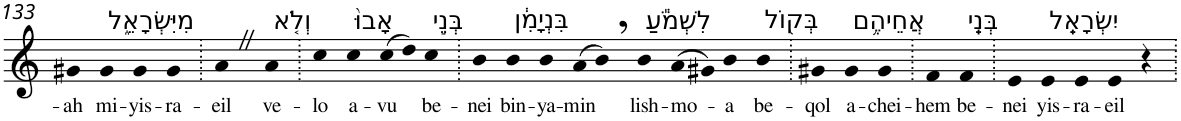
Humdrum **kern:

**kern	**text
*part1	*part1
*staff1	*staff1
*I"Piano	*
*I'Pno	*
!!LO:PB:g=z
*clefG2	*
*k[]	*
=133	=133
!	!LO:LY:b
4g#X	-ah
!LO:TX:a:t=מִיִּשְׂרָאֵ֑ל	!
!	!LO:LY:b
4g#	mi-
!	!LO:LY:b
4g#	-yis-
!	!LO:LY:b
4g#	-ra-
=134.	=134.
!	!LO:LY:b
4aZ	-eil
!LO:TX:a:t=וְלֹ֤א	!
!	!LO:LY:b
4a	ve-
=135.	=135.
!	!LO:LY:b
4cc	-lo
!LO:TX:a:t=אָבוּ֙	!
!	!LO:LY:b
4cc	a-
!	!LO:LY:b
(>8cc	-vu
8dd)	.
!LO:TX:a:t=בְּנֵ֣י	!
!	!LO:LY:b
4cc	be-
=136.	=136.
!	!LO:LY:b
4b	-nei
!LO:TX:a:t=בִּנְיָמִ֔ן	!
!	!LO:LY:b
4b	bin-
!	!LO:LY:b
4b	-ya-
!	!LO:LY:b
(>8a	-min
8b,)	.
!LO:TX:a:t=לִשְׁמֹ֕עַ	!
!	!LO:LY:b
4b	lish-
!	!LO:LY:b
(>8a	-mo-
8g#X)	.
!	!LO:LY:b
4b	-a
!LO:TX:a:t=בְּק֖וֹל	!
!	!LO:LY:b
4b	be-
=137.	=137.
!	!LO:LY:b
4g#X	-qol
!LO:TX:a:t=אֲחֵיהֶ֥ם	!
!	!LO:LY:b
4g#	a-
!	!LO:LY:b
4g#	-chei-
=138.	=138.
!	!LO:LY:b
4f	-hem
!LO:TX:a:t=בְּנֵֽי	!
!	!LO:LY:b
4f	be-
=139.	=139.
!	!LO:LY:b
4e	-nei
!LO:TX:a:t=יִשְׂרָאֵֽל	!
!	!LO:LY:b
4e	yis-
!	!LO:LY:b
4e	-ra-
!	!LO:LY:b
4e	-eil
4r	.
=.	=.
*-	*-
